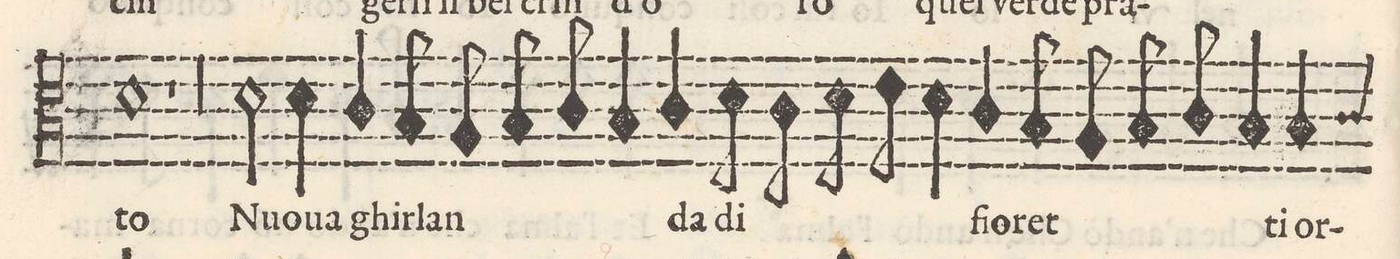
**kern	**text
*I"Sesto	*
*clefC3	*
*k[]	*
*M2/1	*
1d	-to
1r	.
=26-	=26-
00r	.
=27-	=27-
=28-	=28-
2d\	Nuo-
4d\	-ua
4c/	ghir-
8B/	-lan-
8A/	.
8B/	.
8c/	.
4B/	.
4c/	-da
=29-	=29-
8d\	di
8c\	.
8d\	.
8e\	.
4d\	.
4c/	fio-
8B/	-ret-
8A/	.
8B/	.
8c/	.
4B/	.
4B/	-ti or-
=30-	=30-
*-	*-
